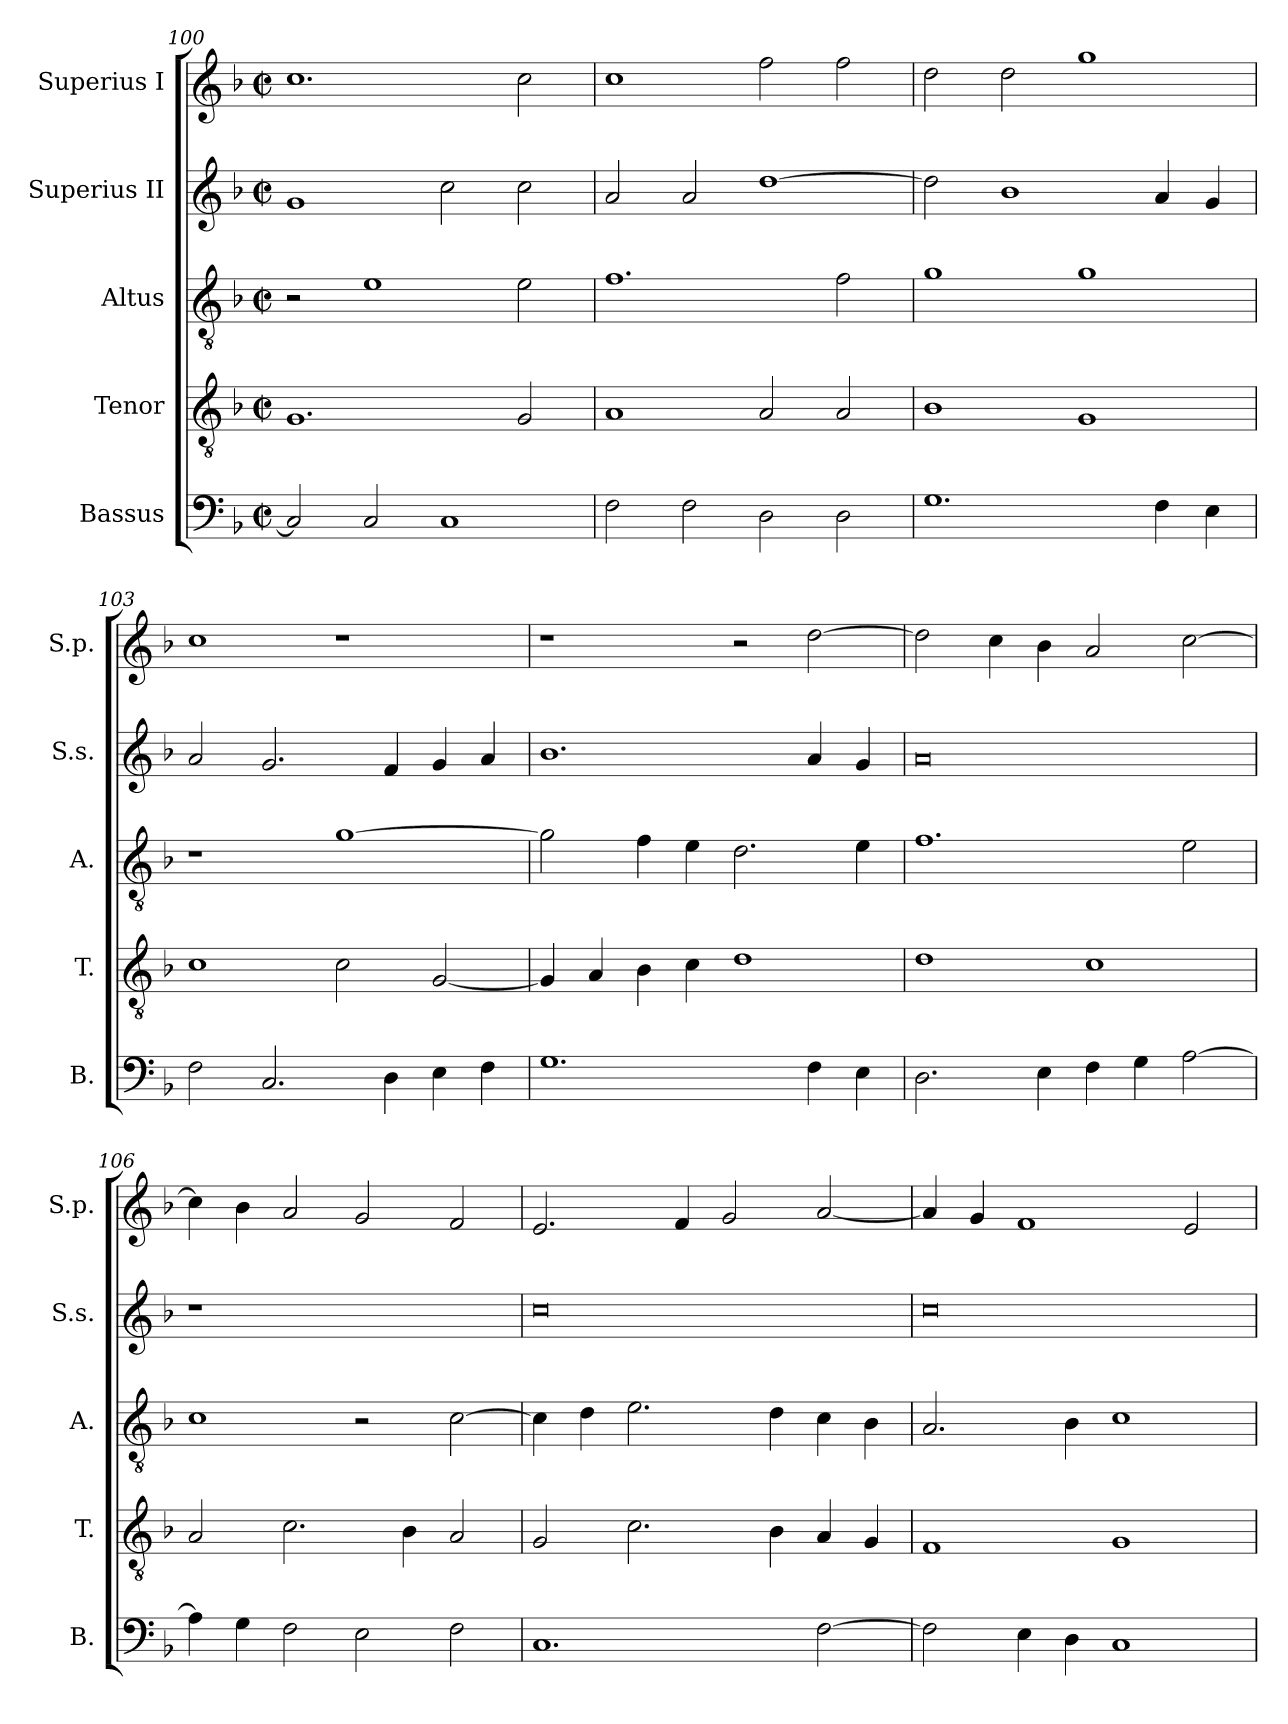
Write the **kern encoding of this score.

**kern	**kern	**kern	**kern	**kern
*part5	*part4	*part3	*part2	*part1
*staff5	*staff4	*staff3	*staff2	*staff1
*I"Bassus	*I"Tenor	*I"Altus	*I"Superius II	*I"Superius I
*I'B.	*I'T.	*I'A.	*I'S.s.	*I'S.p.
*clefF4	*clefGv2	*clefGv2	*clefG2	*clefG2
*	*ITrd7c12	*ITrd7c12	*	*
*k[b-]	*k[b-]	*k[b-]	*k[b-]	*k[b-]
*F:	*F:	*F:	*F:	*F:
*M2/2	*M2/2	*M2/2	*M2/2	*M2/2
*met(c|)	*met(c|)	*met(c|)	*met(c|)	*met(c|)
=100	=100	=100	=100	=100
2Ci/]	1.GGi	2r	1gi	1.cci
2Ci/	.	1Ei	.	.
1Ci	.	.	2cci\	.
.	2GGi/	2Ei\	2cci\	2cci\
=101	=101	=101	=101	=101
2Fi\	1AAi	1.Fi	2ai/	1cci
2Fi\	.	.	2ai/	.
2Di\	2AAi/	.	[>1ddi	2ffi\
2Di\	2AAi/	2Fi\	.	2ffi\
!!LO:LB:g=z
=102	=102	=102	=102	=102
1.Gi	1BB-i	1Gi	2ddi\]	2ddi\
.	.	.	1b-i	2ddi\
.	1GGi	1Gi	.	1ggi
4Fi\	.	.	4ai/	.
4Ei\	.	.	4gi/	.
=103	=103	=103	=103	=103
2Fi\	1Ci	1r	2ai/	1cci
2.Ci/	.	.	2.gi/	.
.	2Ci\	[>1Gi	.	1r
4Di\	.	.	4fi/	.
4Ei\	[<2GGi/	.	4gi/	.
4Fi\	.	.	4ai/	.
=104	=104	=104	=104	=104
1.Gi	4GGi/]	2Gi\]	1.b-i	1r
.	4AAi/	.	.	.
.	4BB-i\	4Fi\	.	.
.	4Ci\	4Ei\	.	.
.	1Di	2.Di\	.	2r
4Fi\	.	.	4ai/	[>2ddi\
4Ei\	.	4Ei\	4gi/	.
=105	=105	=105	=105	=105
2.Di\	1Di	1.Fi	0ai	2ddi\]
.	.	.	.	4cci\
4Ei\	.	.	.	4b-i\
4Fi\	1Ci	.	.	2ai/
4Gi\	.	.	.	.
[>2Ai\	.	2Ei\	.	[>2cci\
!!LO:PB:g=z
=106	=106	=106	=106	=106
!	!	!	!LO:N:vis=1	!
4Ai\]	2AAi/	1Ci	1r	4cci\]
4Gi\	.	.	.	4b-i\
2Fi\	2.Ci\	.	.	2ai/
2Ei\	.	2r	1ryy	2gi/
.	4BB-i\	.	.	.
2Fi\	2AAi/	[>2Ci\	.	2fi/
=107	=107	=107	=107	=107
1.Ci	2GGi/	4Ci\]	0cci	2.ei/
.	.	4Di\	.	.
.	2.Ci\	2.Ei\	.	.
.	.	.	.	4fi/
.	.	.	.	2gi/
.	4BB-i\	4Di\	.	.
[>2Fi\	4AAi/	4Ci\	.	[<2ai/
.	4GGi/	4BB-i\	.	.
=108	=108	=108	=108	=108
2Fi\]	1FFi	2.AAi/	0cci	4ai/]
.	.	.	.	4gi/
4Ei\	.	.	.	1fi
4Di\	.	4BB-i\	.	.
1Ci	1GGi	1Ci	.	.
.	.	.	.	2ei/
=	=	=	=	=
*-	*-	*-	*-	*-
